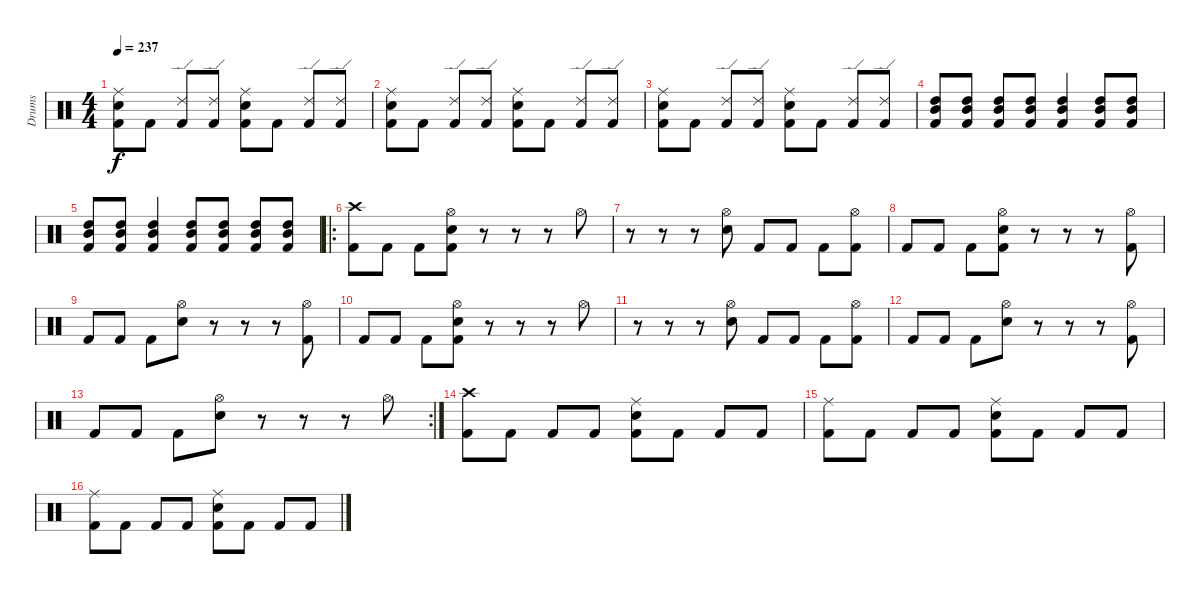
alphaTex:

\track ("Drums" "Drums") {instrument percussion}
\staff {score}
\articulation defaults
\ts (4 4)
\tempo 237
\clef neutral
\ks c
("Ride (middle)" "Snare (hit) 2" "Kick (hit) 2").8{dy f} "Kick (hit) 2".8 ("Ride (edge) 2" "Kick (hit) 2").8 ("Ride (edge) 2" "Kick (hit) 2").8 ("Ride (middle)" "Snare (hit) 2" "Kick (hit) 2").8 "Kick (hit) 2".8 ("Ride (edge) 2" "Kick (hit) 2").8 ("Ride (edge) 2" "Kick (hit) 2").8 |
("Ride (middle)" "Snare (hit) 2" "Kick (hit) 2").8 "Kick (hit) 2".8 ("Ride (edge) 2" "Kick (hit) 2").8 ("Ride (edge) 2" "Kick (hit) 2").8 ("Ride (middle)" "Snare (hit) 2" "Kick (hit) 2").8 "Kick (hit) 2".8 ("Ride (edge) 2" "Kick (hit) 2").8 ("Ride (edge) 2" "Kick (hit) 2").8 |
("Ride (middle)" "Snare (hit) 2" "Kick (hit) 2").8 "Kick (hit) 2".8 ("Ride (edge) 2" "Kick (hit) 2").8 ("Ride (edge) 2" "Kick (hit) 2").8 ("Ride (middle)" "Snare (hit) 2" "Kick (hit) 2").8 "Kick (hit) 2".8 ("Ride (edge) 2" "Kick (hit) 2").8 ("Ride (edge) 2" "Kick (hit) 2").8 |
("High Tom (hit)" "Mid Tom (hit)" "Kick (hit) 2").8 ("High Tom (hit)" "Mid Tom (hit)" "Kick (hit) 2").8 ("High Tom (hit)" "Mid Tom (hit)" "Kick (hit) 2").8 ("High Tom (hit)" "Mid Tom (hit)" "Kick (hit) 2").8 ("High Tom (hit)" "Mid Tom (hit)" "Kick (hit) 2").4 ("High Tom (hit)" "Mid Tom (hit)" "Kick (hit) 2").8 ("High Tom (hit)" "Mid Tom (hit)" "Kick (hit) 2").8 |
("High Tom (hit)" "Mid Tom (hit)" "Kick (hit) 2").8 ("High Tom (hit)" "Mid Tom (hit)" "Kick (hit) 2").8 ("High Tom (hit)" "Mid Tom (hit)" "Kick (hit) 2").4 ("High Tom (hit)" "Mid Tom (hit)" "Kick (hit) 2").8 ("High Tom (hit)" "Mid Tom (hit)" "Kick (hit) 2").8 ("High Tom (hit)" "Mid Tom (hit)" "Kick (hit) 2").8 ("High Tom (hit)" "Mid Tom (hit)" "Kick (hit) 2").8 |
\ro
("Crash high (hit)" "Kick (hit) 2").8 "Kick (hit) 2".8 "Kick (hit) 2".8 ("Hi-Hat (open)" "Snare (hit) 2" "Kick (hit) 2").8 r.8 r.8 r.8 "Hi-Hat (open)".8 |
r.8 r.8 r.8 ("Hi-Hat (open)" "Snare (hit) 2").8 "Kick (hit) 2".8 "Kick (hit) 2".8 "Kick (hit) 2".8 ("Hi-Hat (open)" "Kick (hit) 2").8 |
"Kick (hit) 2".8 "Kick (hit) 2".8 "Kick (hit) 2".8 ("Hi-Hat (open)" "Snare (hit) 2" "Kick (hit) 2").8 r.8 r.8 r.8 ("Hi-Hat (open)" "Kick (hit) 2").8 |
"Kick (hit) 2".8 "Kick (hit) 2".8 "Kick (hit) 2".8 ("Hi-Hat (open)" "Snare (hit) 2").8 r.8 r.8 r.8 ("Hi-Hat (open)" "Kick (hit) 2").8 |
"Kick (hit) 2".8 "Kick (hit) 2".8 "Kick (hit) 2".8 ("Hi-Hat (open)" "Snare (hit) 2" "Kick (hit) 2").8 r.8 r.8 r.8 "Hi-Hat (open)".8 |
r.8 r.8 r.8 ("Hi-Hat (open)" "Snare (hit) 2").8 "Kick (hit) 2".8 "Kick (hit) 2".8 "Kick (hit) 2".8 ("Hi-Hat (open)" "Kick (hit) 2").8 |
"Kick (hit) 2".8 "Kick (hit) 2".8 "Kick (hit) 2".8 ("Hi-Hat (open)" "Snare (hit) 2").8 r.8 r.8 r.8 ("Hi-Hat (open)" "Kick (hit) 2").8 |
\rc 2 "Kick (hit) 2".8 "Kick (hit) 2".8 "Kick (hit) 2".8
("Hi-Hat (open)" "Snare (hit) 2").8 r.8 r.8 r.8 "Hi-Hat (open)".8 |
("Crash high (hit)" "Kick (hit) 2").8 "Kick (hit) 2".8 "Kick (hit) 2".8 "Kick (hit) 2".8 ("Ride (middle)" "Snare (hit) 2" "Kick (hit) 2").8 "Kick (hit) 2".8 "Kick (hit) 2".8 "Kick (hit) 2".8 |
("Ride (middle)" "Kick (hit) 2").8 "Kick (hit) 2".8 "Kick (hit) 2".8 "Kick (hit) 2".8 ("Ride (middle)" "Snare (hit) 2" "Kick (hit) 2").8 "Kick (hit) 2".8 "Kick (hit) 2".8 "Kick (hit) 2".8 |
("Ride (middle)" "Kick (hit) 2").8 "Kick (hit) 2".8 "Kick (hit) 2".8 "Kick (hit) 2".8 ("Ride (middle)" "Snare (hit) 2" "Kick (hit) 2").8 "Kick (hit) 2".8 "Kick (hit) 2".8 "Kick (hit) 2".8
